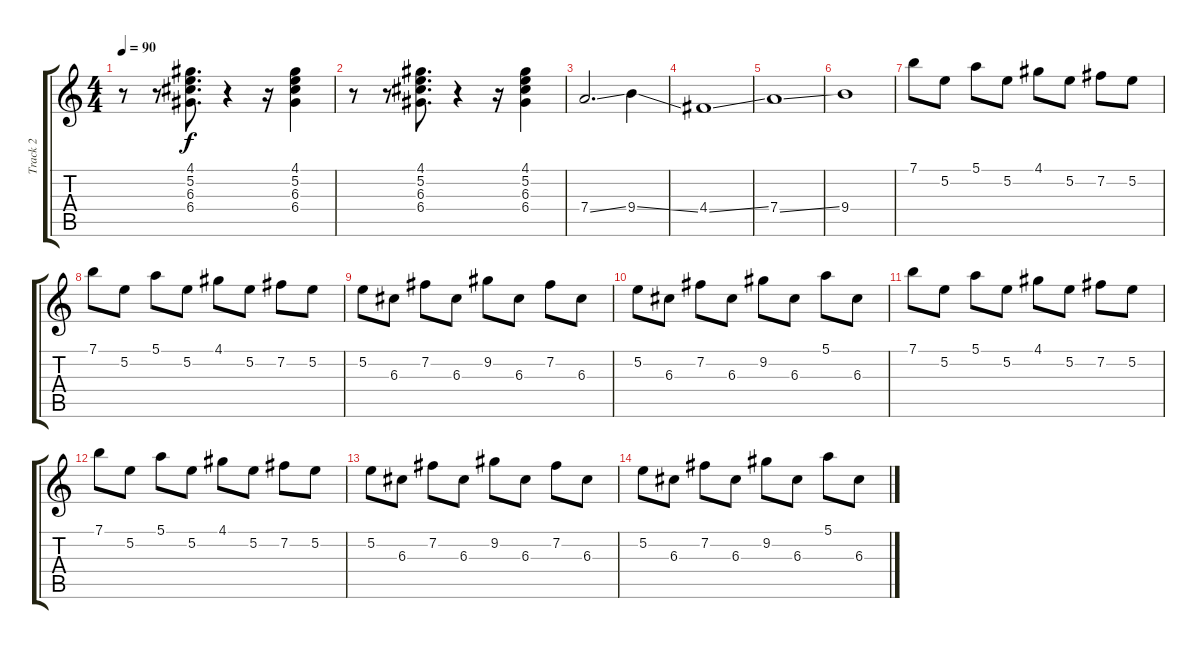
\track ("Track 2" "Track 2") {instrument overdrivenguitar}
\staff {score tabs}
\tuning (E4 B3 G3 D3 A2 E2) {hide}
\ts (4 4)
\tempo 90
\clef g2
\ks c
r.8{dy f} r.8 (4.1 5.2 6.3 6.4).8{d} r.4 r.16 (4.1 5.2 6.3 6.4).4 |
r.8 r.8 (4.1 5.2 6.3 6.4).8{d} r.4 r.16 (4.1 5.2 6.3 6.4).4 |
7.4{ss}.2{d} 9.4{ss}.4 |
4.4{ss}.1 |
7.4{ss}.1 |
9.4.1 |
7.1.8 5.2.8 5.1.8 5.2.8 4.1.8 5.2.8 7.2.8 5.2.8 |
7.1.8 5.2.8 5.1.8 5.2.8 4.1.8 5.2.8 7.2.8 5.2.8 |
5.2.8 6.3.8 7.2.8 6.3.8 9.2.8 6.3.8 7.2.8 6.3.8 |
5.2.8 6.3.8 7.2.8 6.3.8 9.2.8 6.3.8 5.1.8 6.3.8 |
7.1.8 5.2.8 5.1.8 5.2.8 4.1.8 5.2.8 7.2.8 5.2.8 |
7.1.8 5.2.8 5.1.8 5.2.8 4.1.8 5.2.8 7.2.8 5.2.8 |
5.2.8 6.3.8 7.2.8 6.3.8 9.2.8 6.3.8 7.2.8 6.3.8 |
5.2.8 6.3.8 7.2.8 6.3.8 9.2.8 6.3.8 5.1.8 6.3.8
